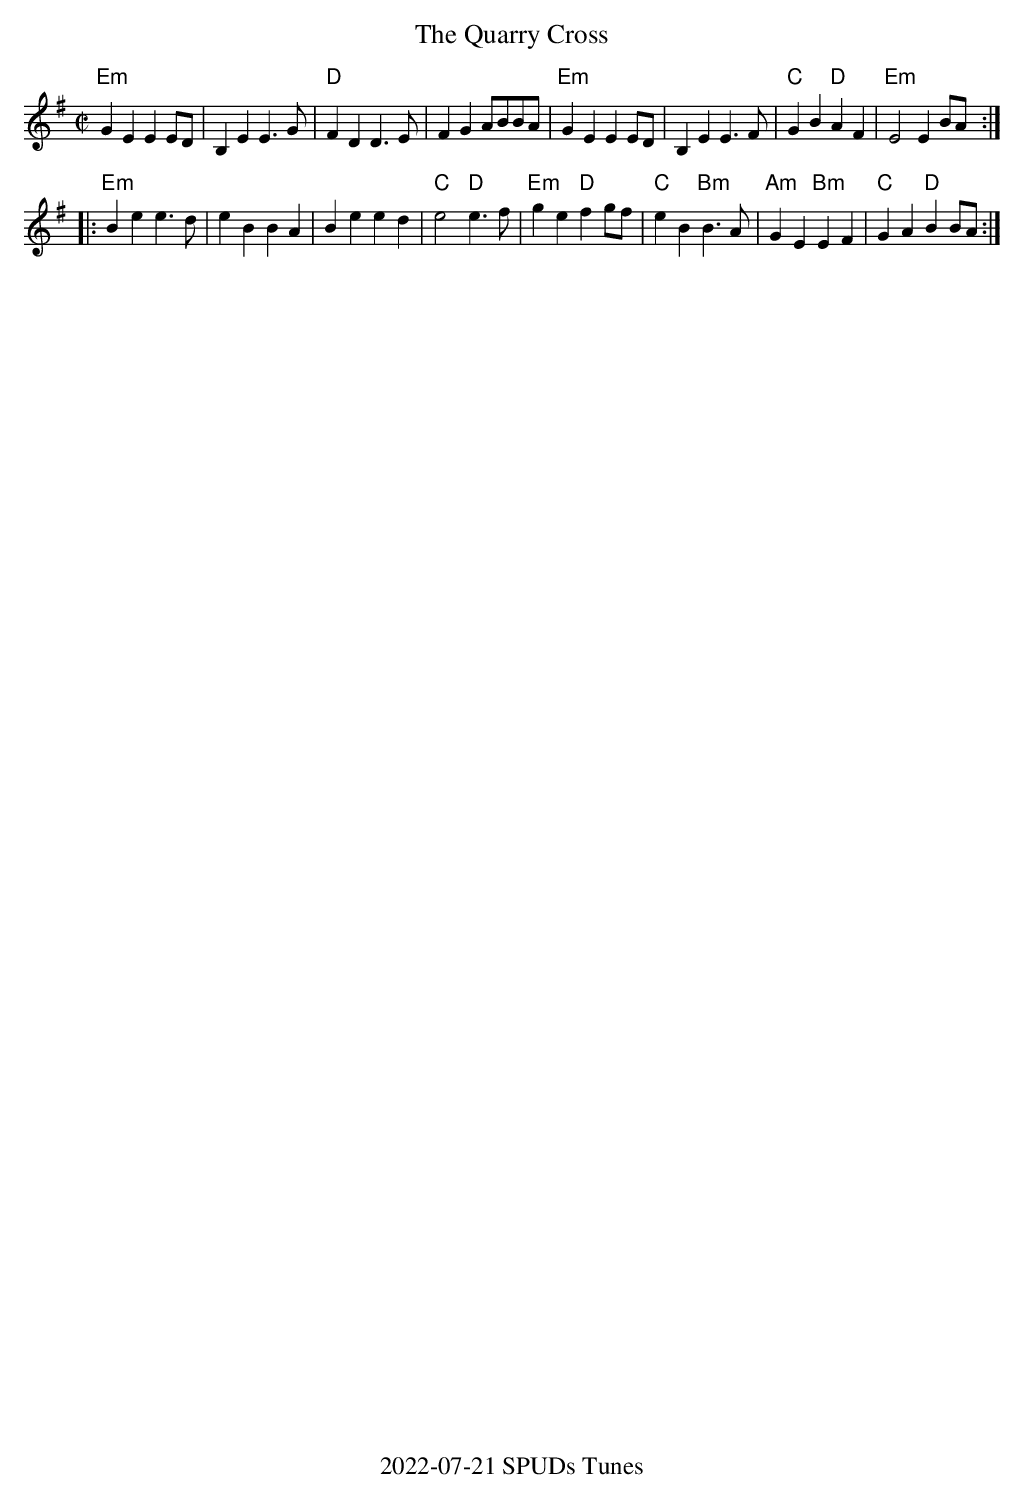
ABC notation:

X:1
T: The Quarry Cross
M:C|
L:1/8
K:Em
"Em"G2E2E2ED|B,2E2E3G|"D"F2D2D3E|F2G2ABBA|\
"Em"G2E2E2ED|B,2E2E3F|"C"G2B2"D"A2F2|"Em"E4E2BA:|
|:"Em"B2e2e3d|e2B2B2A2|B2e2e2d2|"C"e4"D"e3f|\
"Em"g2e2"D"f2gf|"C"e2B2"Bm"B3A|"Am"G2E2"Bm"E2F2|"C"G2A2"D"B2BA:|
